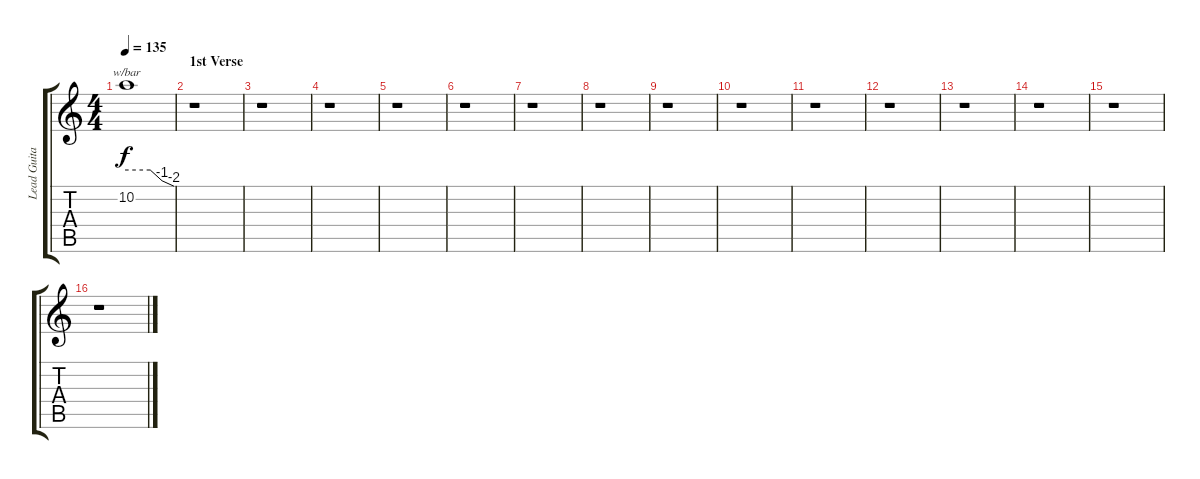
\track ("Lead Guitar" "Lead Guita") {instrument distortionguitar}
\staff {score tabs}
\tuning (E4 B3 G3 D3 A2 E2) {hide}
\ts (4 4)
\tempo 135
\clef g2
\ks c
10.2.1{tbe (custom default 0 0 30 0 45 -4 60 -8) dy f} |
\section ("" "1st Verse")
r.1 |
r.1 |
r.1 |
r.1 |
r.1 |
r.1 |
r.1 |
r.1 |
r.1 |
r.1 |
r.1 |
r.1 |
r.1 |
r.1 |
r.1
